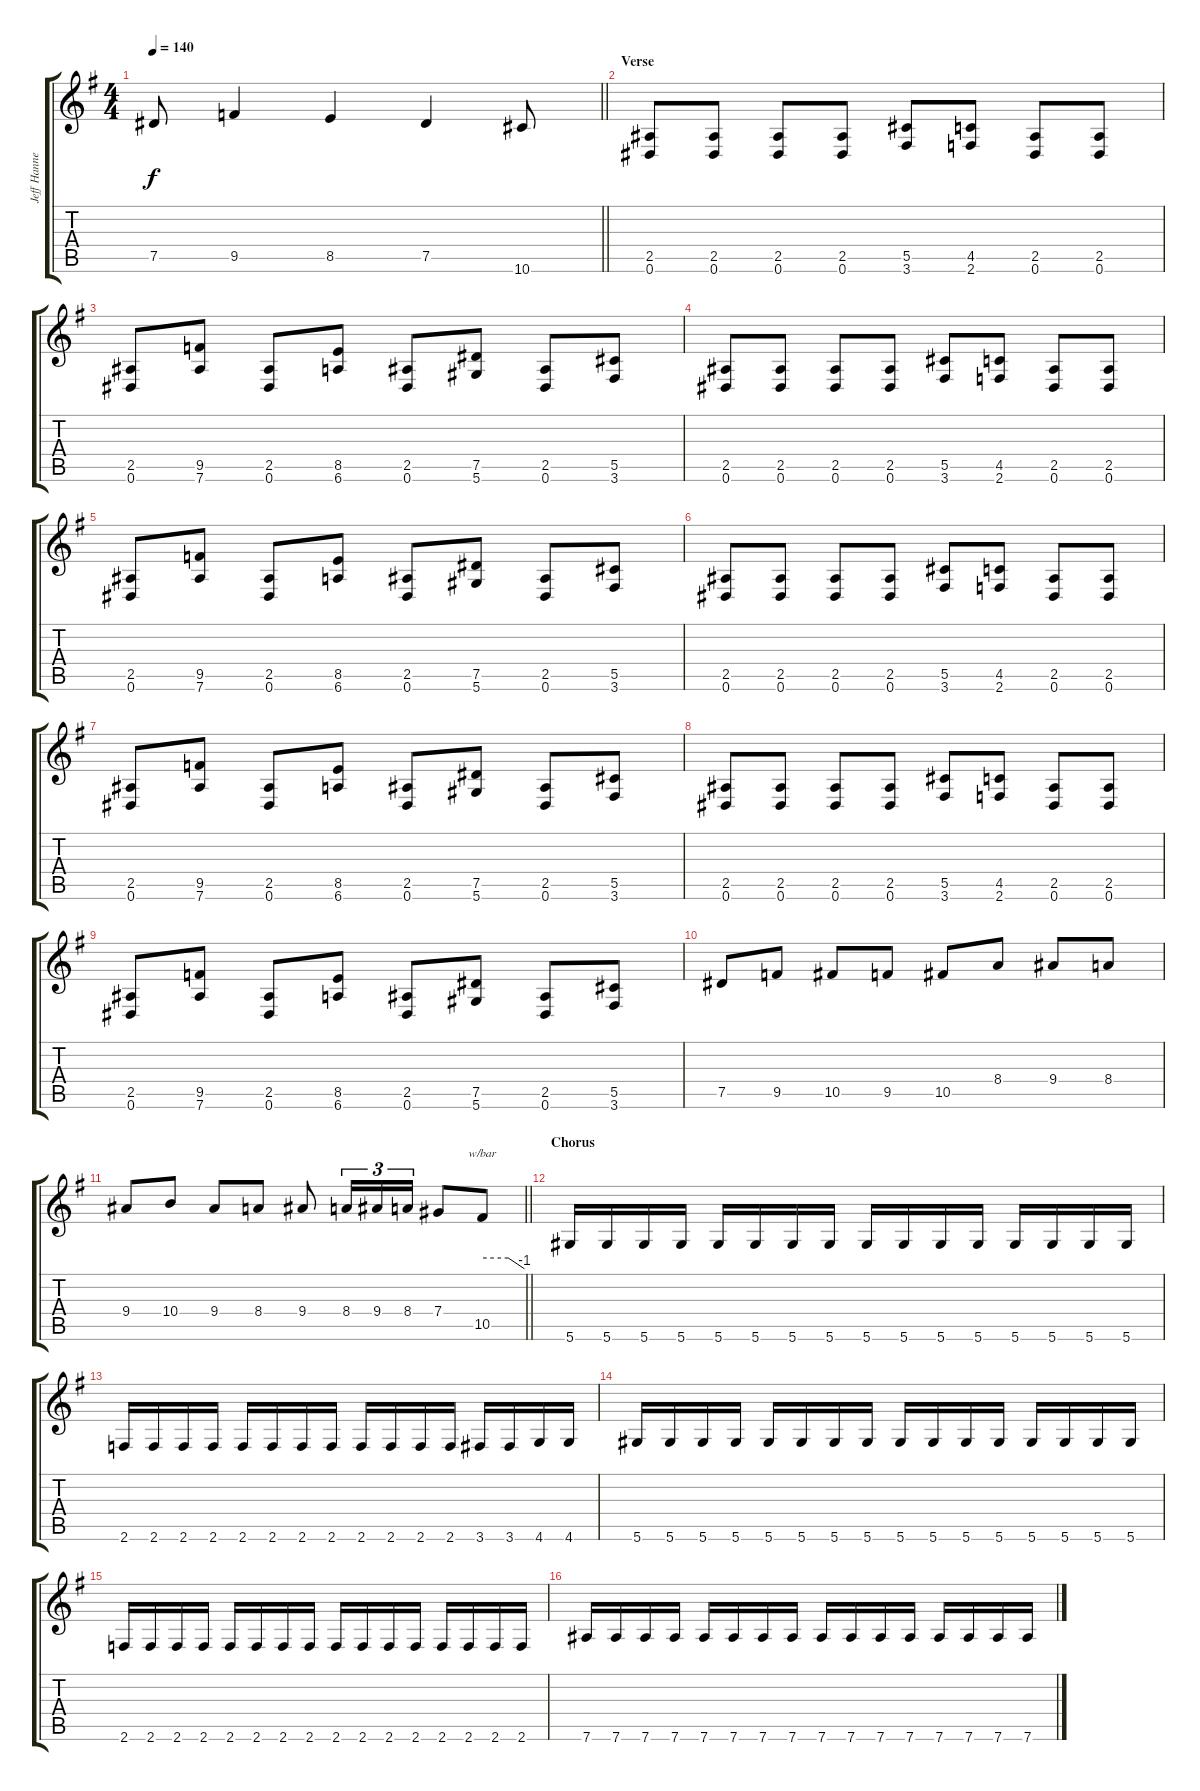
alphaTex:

\track ("Jeff Hanneman" "Jeff Hanne") {instrument distortionguitar}
\staff {score tabs}
\tuning (Eb4 Bb3 Gb3 Db3 Ab2 Eb2) {hide}
\ts (4 4)
\tempo 140
\clef g2
\barLineRight lightlight
\ks g
7.5{t}.8{dy f} 9.5.4 8.5.4 7.5.4 10.6.8 |
\section ("" "Verse")
(2.5 0.6).8 (2.5 0.6).8 (2.5 0.6).8 (2.5 0.6).8 (5.5 3.6).8 (4.5 2.6).8 (2.5 0.6).8 (2.5 0.6).8 |
(2.5 0.6).8 (9.5 7.6).8 (2.5 0.6).8 (8.5 6.6).8 (2.5 0.6).8 (7.5 5.6).8 (2.5 0.6).8 (5.5 3.6).8 |
(2.5 0.6).8 (2.5 0.6).8 (2.5 0.6).8 (2.5 0.6).8 (5.5 3.6).8 (4.5 2.6).8 (2.5 0.6).8 (2.5 0.6).8 |
(2.5 0.6).8 (9.5 7.6).8 (2.5 0.6).8 (8.5 6.6).8 (2.5 0.6).8 (7.5 5.6).8 (2.5 0.6).8 (5.5 3.6).8 |
(2.5 0.6).8 (2.5 0.6).8 (2.5 0.6).8 (2.5 0.6).8 (5.5 3.6).8 (4.5 2.6).8 (2.5 0.6).8 (2.5 0.6).8 |
(2.5 0.6).8 (9.5 7.6).8 (2.5 0.6).8 (8.5 6.6).8 (2.5 0.6).8 (7.5 5.6).8 (2.5 0.6).8 (5.5 3.6).8 |
(2.5 0.6).8 (2.5 0.6).8 (2.5 0.6).8 (2.5 0.6).8 (5.5 3.6).8 (4.5 2.6).8 (2.5 0.6).8 (2.5 0.6).8 |
(2.5 0.6).8 (9.5 7.6).8 (2.5 0.6).8 (8.5 6.6).8 (2.5 0.6).8 (7.5 5.6).8 (2.5 0.6).8 (5.5 3.6).8 |
7.5.8 9.5.8 10.5.8 9.5.8 10.5.8 8.4.8 9.4.8 8.4.8 |
\barLineRight lightlight
9.4.8 10.4.8 9.4.8 8.4.8 9.4.8 8.4.16{tu (3 2)} 9.4.16{tu (3 2)} 8.4.16{tu (3 2)} 7.4.8 10.5.8{tbe (custom default 0 0 37 0 60 -4)} |
\section ("" "Chorus")
5.6.16 5.6.16 5.6.16 5.6.16 5.6.16 5.6.16 5.6.16 5.6.16 5.6.16 5.6.16 5.6.16 5.6.16 5.6.16 5.6.16 5.6.16 5.6.16 |
2.6.16 2.6.16 2.6.16 2.6.16 2.6.16 2.6.16 2.6.16 2.6.16 2.6.16 2.6.16 2.6.16 2.6.16 3.6.16 3.6.16 4.6.16 4.6.16 |
5.6.16 5.6.16 5.6.16 5.6.16 5.6.16 5.6.16 5.6.16 5.6.16 5.6.16 5.6.16 5.6.16 5.6.16 5.6.16 5.6.16 5.6.16 5.6.16 |
2.6.16 2.6.16 2.6.16 2.6.16 2.6.16 2.6.16 2.6.16 2.6.16 2.6.16 2.6.16 2.6.16 2.6.16 2.6.16 2.6.16 2.6.16 2.6.16 |
7.6.16 7.6.16 7.6.16 7.6.16 7.6.16 7.6.16 7.6.16 7.6.16 7.6.16 7.6.16 7.6.16 7.6.16 7.6.16 7.6.16 7.6.16 7.6.16
